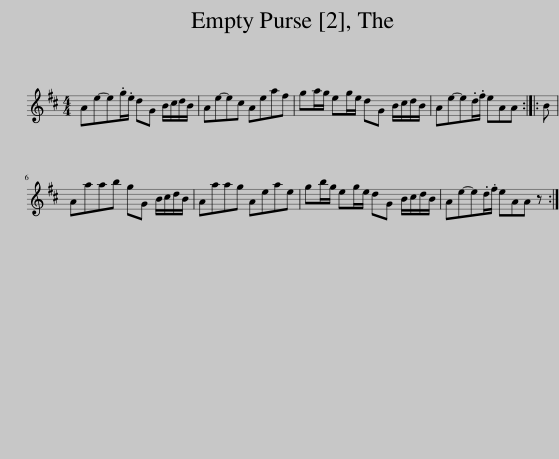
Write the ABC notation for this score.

X:1
L:1/8
M:4/4
I:linebreak $
K:D
V:1 treble
V:1
 Ae-e.g/.e/ dG B/c/d/B/ | Ae-ec Aeaf | ga/g/ eg/e/ dG B/c/d/B/ | Ae-e.d/.f/ eAA :: B |$ %5
 Aaab gG B/c/d/B/ | Aaag Aeae | gb/g/ eg/e/ dG B/c/d/B/ | Ae-e.d/.f/ eAA z :| %9
